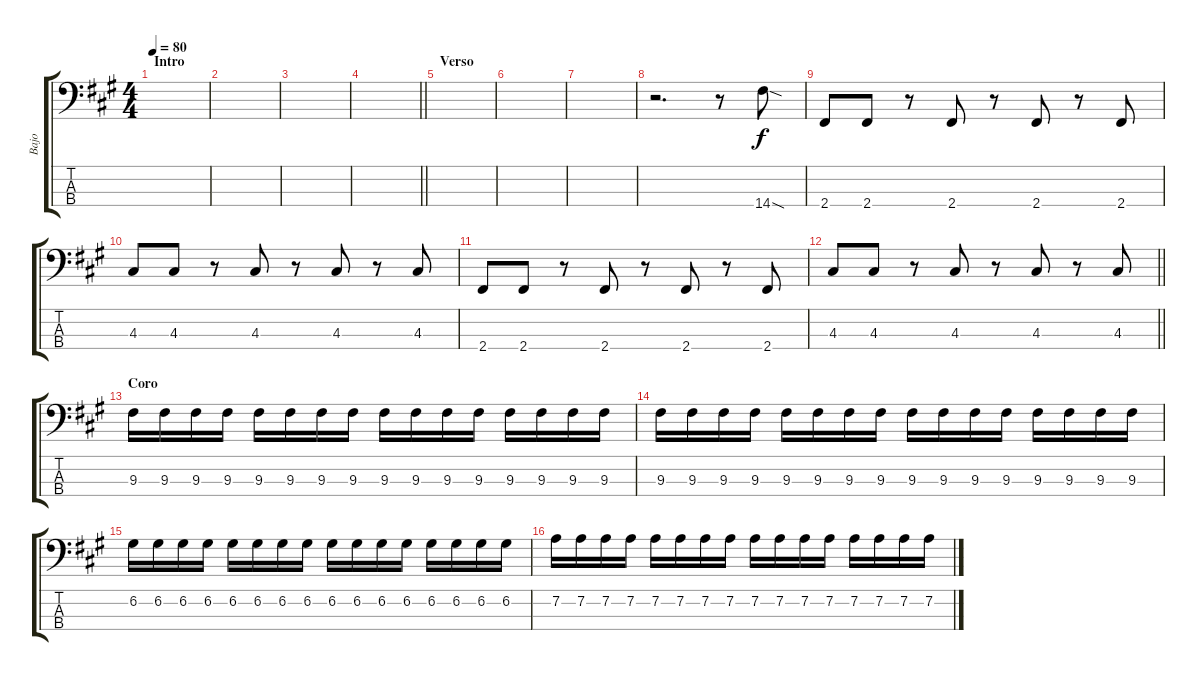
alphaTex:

\track ("Bajo" "Bajo") {instrument electricbassfinger}
\staff {score tabs}
\tuning (G2 D2 A1 E1) {hide}
\ts (4 4)
\section ("" "Intro")
\tempo 80
\clef f4
\ks f#minor
|
|
|
\barLineRight lightlight
|
\section ("" "Verso")
|
|
|
r.2{d} r.8 14.4{sod}.8 |
2.4.8 2.4.8 r.8 2.4.8 r.8 2.4.8 r.8 2.4.8 |
4.3.8 4.3.8 r.8 4.3.8 r.8 4.3.8 r.8 4.3.8 |
2.4.8 2.4.8 r.8 2.4.8 r.8 2.4.8 r.8 2.4.8 |
\barLineRight lightlight
4.3.8 4.3.8 r.8 4.3.8 r.8 4.3.8 r.8 4.3.8 |
\section ("" "Coro")
9.3.16 9.3.16 9.3.16 9.3.16 9.3.16 9.3.16 9.3.16 9.3.16 9.3.16 9.3.16 9.3.16 9.3.16 9.3.16 9.3.16 9.3.16 9.3.16 |
9.3.16 9.3.16 9.3.16 9.3.16 9.3.16 9.3.16 9.3.16 9.3.16 9.3.16 9.3.16 9.3.16 9.3.16 9.3.16 9.3.16 9.3.16 9.3.16 |
6.2.16 6.2.16 6.2.16 6.2.16 6.2.16 6.2.16 6.2.16 6.2.16 6.2.16 6.2.16 6.2.16 6.2.16 6.2.16 6.2.16 6.2.16 6.2.16 |
7.2.16 7.2.16 7.2.16 7.2.16 7.2.16 7.2.16 7.2.16 7.2.16 7.2.16 7.2.16 7.2.16 7.2.16 7.2.16 7.2.16 7.2.16 7.2.16
